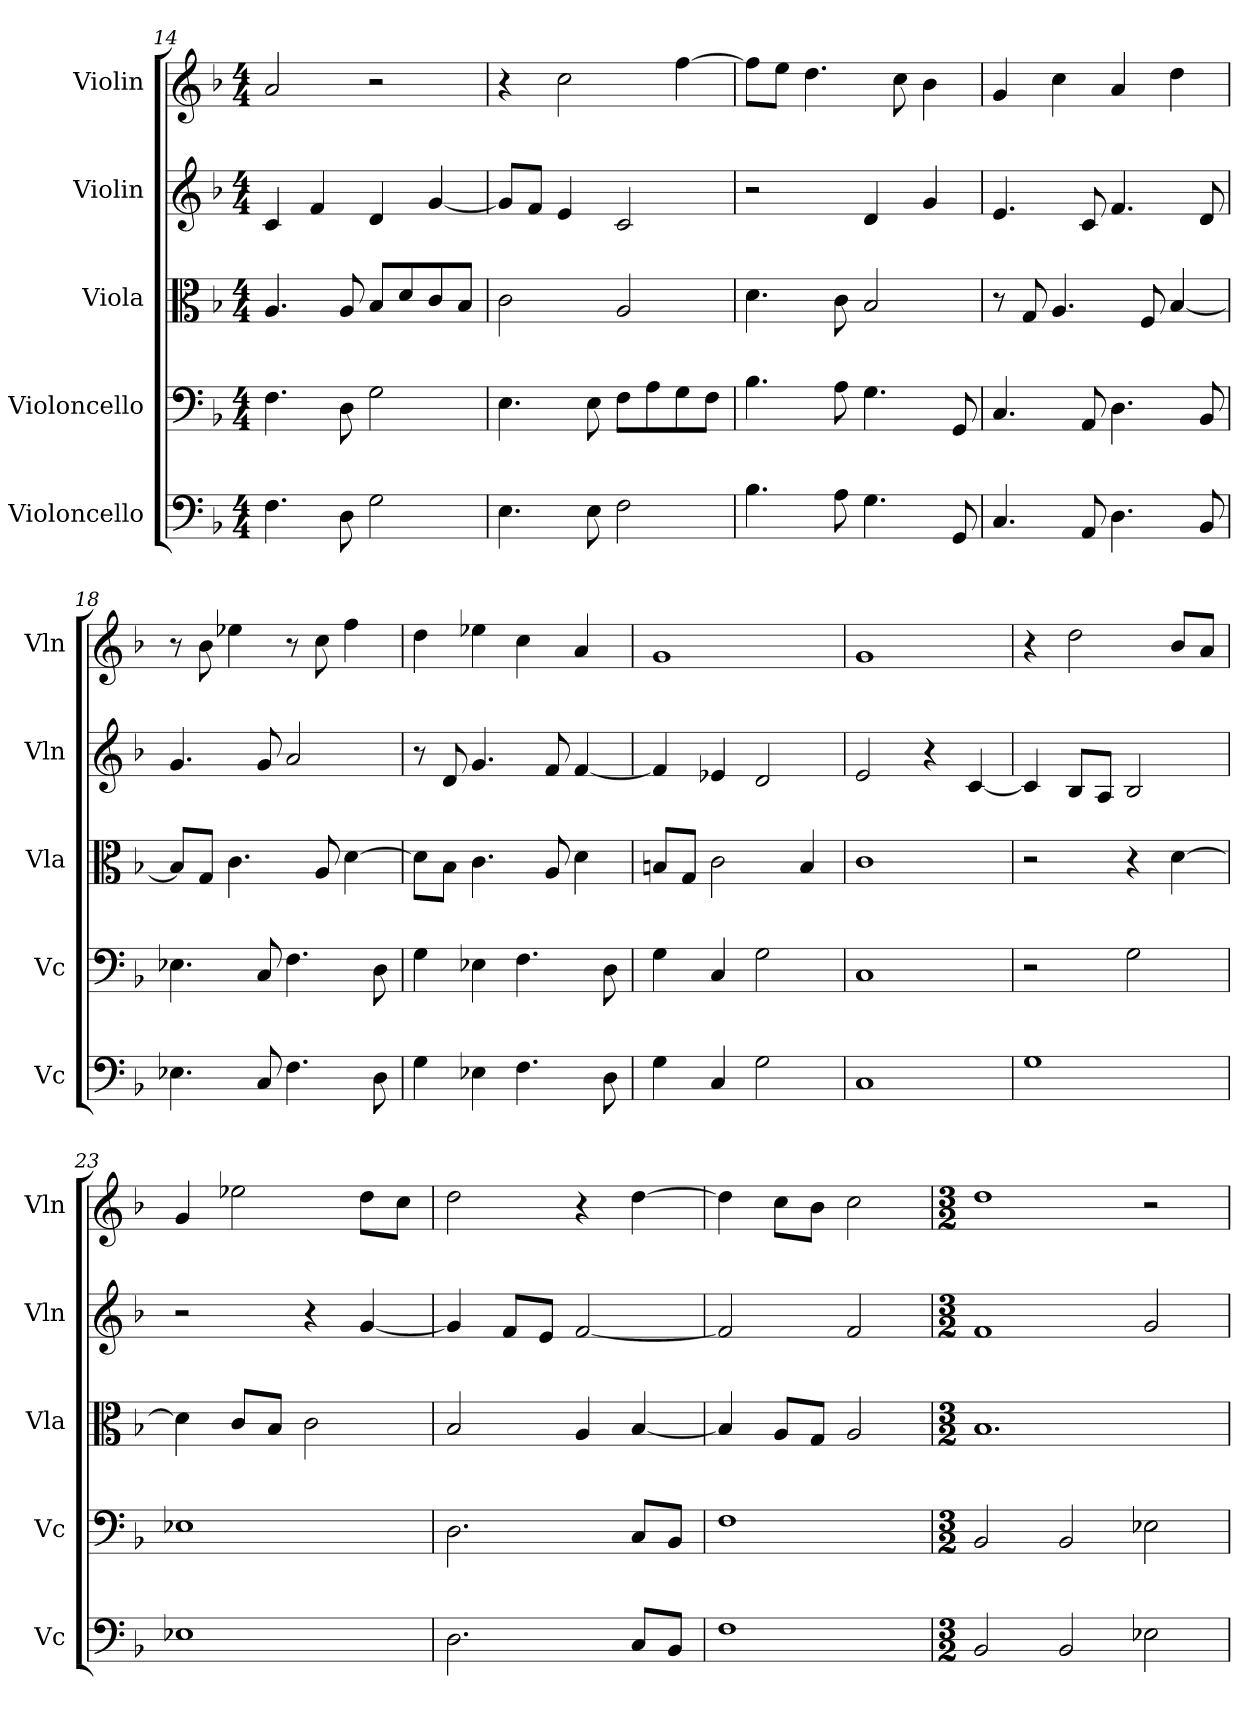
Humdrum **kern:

**kern	**kern	**kern	**kern	**kern
*part5	*part4	*part3	*part2	*part1
*staff5	*staff4	*staff3	*staff2	*staff1
*I"Violoncello	*I"Violoncello	*I"Viola	*I"Violin	*I"Violin
*I'Vc	*I'Vc	*I'Vla	*I'Vln	*I'Vln
*clefF4	*clefF4	*clefC3	*clefG2	*clefG2
*k[b-]	*k[b-]	*k[b-]	*k[b-]	*k[b-]
*M4/4	*M4/4	*M4/4	*M4/4	*M4/4
=14	=14	=14	=14	=14
4.F\	4.F\	4.A/	4c/	2a/
.	.	.	4f/	.
8D\	8D\	8A/	.	.
2G\	2G\	8B-/L	4d/	2r
.	.	8d/	.	.
.	.	8c/	[4g/	.
.	.	8B-/J	.	.
=15	=15	=15	=15	=15
4.E\	4.E\	2c\	8g/L]	4r
.	.	.	8f/J	.
.	.	.	4e/	2cc\
8E\	8E\	.	.	.
2F\	8F\L	2A/	2c/	.
.	8A\	.	.	.
.	8G\	.	.	[4ff\
.	8F\J	.	.	.
=16	=16	=16	=16	=16
4.B-\	4.B-\	4.d\	2r	8ff\L]
.	.	.	.	8ee\J
.	.	.	.	4.dd\
8A\	8A\	8c\	.	.
4.G\	4.G\	2B-/	4d/	.
.	.	.	.	8cc\
.	.	.	4g/	4b-\
8GG/	8GG/	.	.	.
=17	=17	=17	=17	=17
4.C/	4.C/	8r	4.e/	4g/
.	.	8G/	.	.
.	.	4.A/	.	4cc\
8AA/	8AA/	.	8c/	.
4.D\	4.D\	.	4.f/	4a/
.	.	8F/	.	.
.	.	[4B-/	.	4dd\
8BB-/	8BB-/	.	8d/	.
=18	=18	=18	=18	=18
4.E-X\	4.E-X\	8B-/L]	4.g/	8r
.	.	8G/J	.	8b-\
.	.	4.c\	.	4ee-X\
8C/	8C/	.	8g/	.
4.F\	4.F\	.	2a/	8r
.	.	8A/	.	8cc\
.	.	[4d\	.	4ff\
8D\	8D\	.	.	.
=19	=19	=19	=19	=19
4G\	4G\	8d\L]	8r	4dd\
.	.	8B-\J	8d/	.
4E-X\	4E-X\	4.c\	4.g/	4ee-X\
4.F\	4.F\	.	.	4cc\
.	.	8A/	8f/	.
.	.	4d\	[4f/	4a/
8D\	8D\	.	.	.
=20	=20	=20	=20	=20
4G\	4G\	8Bn/L	4f/]	1g
.	.	8G/J	.	.
4C/	4C/	2c\	4e-X/	.
2G\	2G\	.	2d/	.
.	.	4B/	.	.
=21	=21	=21	=21	=21
1C	1C	1c	2e/	1g
.	.	.	4r	.
.	.	.	[4c/	.
=22	=22	=22	=22	=22
1G	2r	2r	4c/]	4r
.	.	.	8B-/L	2dd\
.	.	.	8A/J	.
.	2G\	4r	2B-/	.
.	.	[4d\	.	8b-/L
.	.	.	.	8a/J
=23	=23	=23	=23	=23
1E-X	1E-X	4d\]	2r	4g/
.	.	8c/L	.	2ee-X\
.	.	8B-/J	.	.
.	.	2c\	4r	.
.	.	.	[4g/	8dd\L
.	.	.	.	8cc\J
=24	=24	=24	=24	=24
2.D\	2.D\	2B-/	4g/]	2dd\
.	.	.	8f/L	.
.	.	.	8e/J	.
.	.	4A/	[2f/	4r
8C/L	8C/L	[4B-/	.	[4dd\
8BB-/J	8BB-/J	.	.	.
=25	=25	=25	=25	=25
1F	1F	4B-/]	2f/]	4dd\]
.	.	8A/L	.	8cc\L
.	.	8G/J	.	8b-\J
.	.	2A/	2f/	2cc\
=26	=26	=26	=26	=26
*M3/2	*M3/2	*M3/2	*M3/2	*M3/2
2BB-/	2BB-/	1.B-	1f	1dd
2BB-/	2BB-/	.	.	.
2E-X\	2E-X\	.	2g/	2r
=	=	=	=	=
*-	*-	*-	*-	*-
